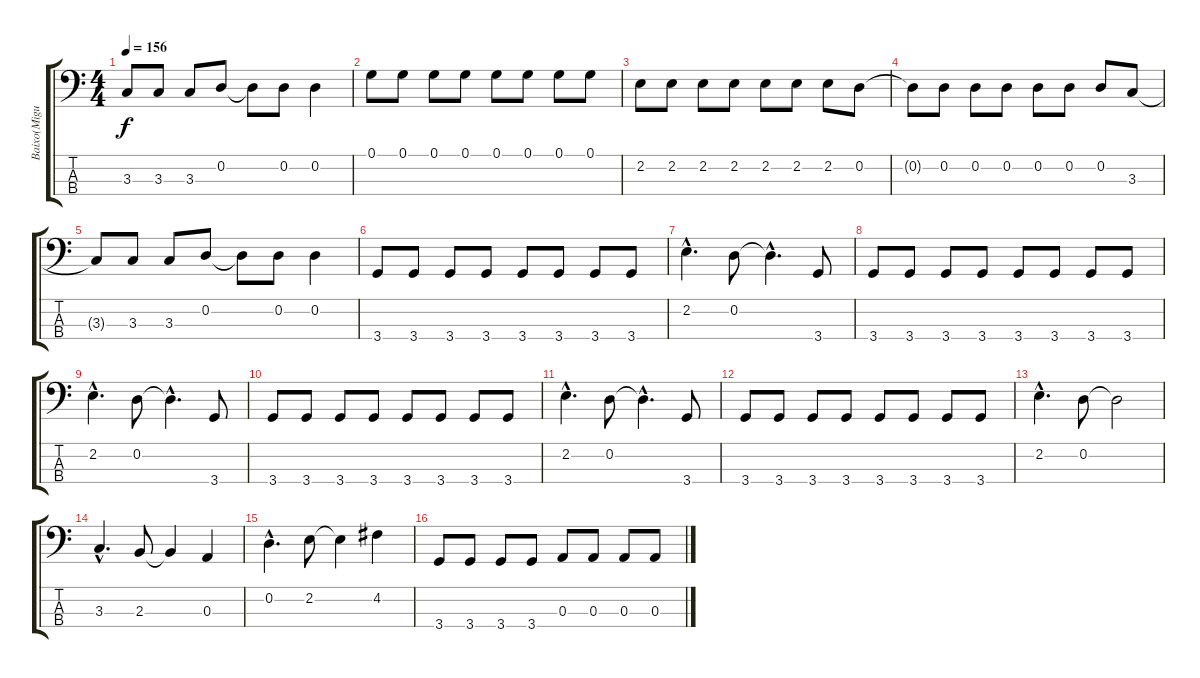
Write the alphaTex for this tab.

\track ("Baixo(Miguel)" "Baixo(Migu") {instrument electricbasspick}
\staff {score tabs}
\tuning (G2 D2 A1 E1) {hide}
\ts (4 4)
\tempo 156
\clef f4
\ks c
3.3{t}.8{dy f} 3.3.8 3.3.8 0.2.8 0.2{t}.8 0.2.8 0.2.4 |
0.1.8 0.1.8 0.1.8 0.1.8 0.1.8 0.1.8 0.1.8 0.1.8 |
2.2.8 2.2.8 2.2.8 2.2.8 2.2.8 2.2.8 2.2.8 0.2.8 |
0.2{t}.8 0.2.8 0.2.8 0.2.8 0.2.8 0.2.8 0.2.8 3.3.8 |
3.3{t}.8 3.3.8 3.3.8 0.2.8 0.2{t}.8 0.2.8 0.2.4 |
3.4.8 3.4.8 3.4.8 3.4.8 3.4.8 3.4.8 3.4.8 3.4.8 |
2.2{hac}.4{d} 0.2.8 0.2{hac t}.4{d} 3.4.8 |
3.4.8 3.4.8 3.4.8 3.4.8 3.4.8 3.4.8 3.4.8 3.4.8 |
2.2{hac}.4{d} 0.2.8 0.2{hac t}.4{d} 3.4.8 |
3.4.8 3.4.8 3.4.8 3.4.8 3.4.8 3.4.8 3.4.8 3.4.8 |
2.2{hac}.4{d} 0.2.8 0.2{hac t}.4{d} 3.4.8 |
3.4.8 3.4.8 3.4.8 3.4.8 3.4.8 3.4.8 3.4.8 3.4.8 |
2.2{hac}.4{d} 0.2.8 0.2{t}.2 |
3.3{hac}.4{d} 2.3.8 2.3{t}.4 0.3.4 |
0.2{hac}.4{d} 2.2.8 2.2{t}.4 4.2.4 |
3.4.8 3.4.8 3.4.8 3.4.8 0.3.8 0.3.8 0.3.8 0.3.8
